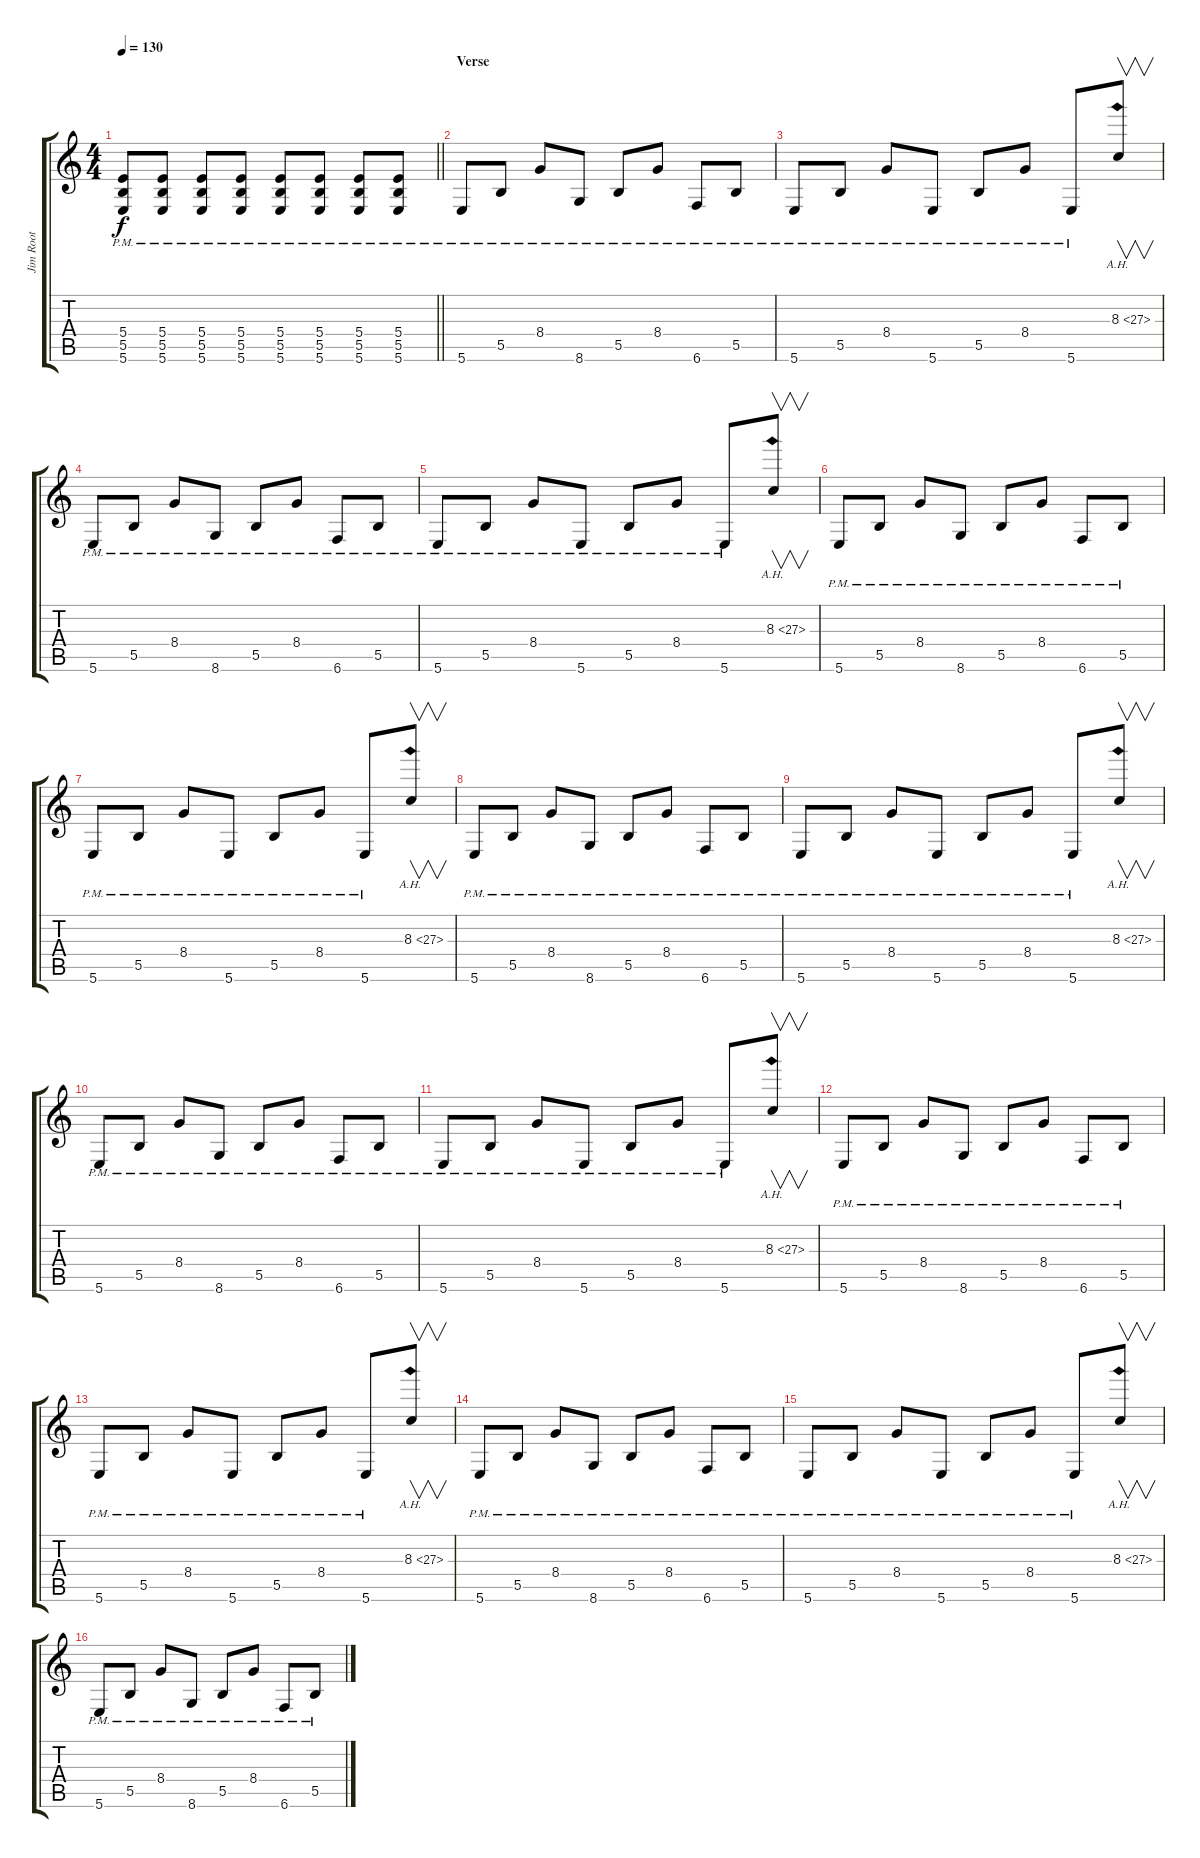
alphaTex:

\track ("Jim Root" "Jim Root") {instrument distortionguitar}
\staff {score tabs}
\tuning (Db4 Ab3 E3 B2 Gb2 B1) {hide}
\ts (4 4)
\tempo 130
\clef g2
\barLineRight lightlight
\ks c
(5.4{pm} 5.5{pm} 5.6{pm}).8{dy f} (5.4{pm} 5.5{pm} 5.6{pm}).8 (5.4{pm} 5.5{pm} 5.6{pm}).8 (5.4{pm} 5.5{pm} 5.6{pm}).8 (5.4{pm} 5.5{pm} 5.6{pm}).8 (5.4{pm} 5.5{pm} 5.6{pm}).8 (5.4{pm} 5.5{pm} 5.6{pm}).8 (5.4{pm} 5.5{pm} 5.6{pm}).8 |
\section ("" "Verse")
5.6{pm}.8 5.5{pm}.8 8.4{pm}.8 8.6{pm}.8 5.5{pm}.8 8.4{pm}.8 6.6{pm}.8 5.5{pm}.8 |
5.6{pm}.8 5.5{pm}.8 8.4{pm}.8 5.6{pm}.8 5.5{pm}.8 8.4{pm}.8 5.6{pm}.8 8.3{ah 19}.8{v} |
5.6{pm}.8 5.5{pm}.8 8.4{pm}.8 8.6{pm}.8 5.5{pm}.8 8.4{pm}.8 6.6{pm}.8 5.5{pm}.8 |
5.6{pm}.8 5.5{pm}.8 8.4{pm}.8 5.6{pm}.8 5.5{pm}.8 8.4{pm}.8 5.6{pm}.8 8.3{ah 19}.8{v} |
5.6{pm}.8 5.5{pm}.8 8.4{pm}.8 8.6{pm}.8 5.5{pm}.8 8.4{pm}.8 6.6{pm}.8 5.5{pm}.8 |
5.6{pm}.8 5.5{pm}.8 8.4{pm}.8 5.6{pm}.8 5.5{pm}.8 8.4{pm}.8 5.6{pm}.8 8.3{ah 19}.8{v} |
5.6{pm}.8 5.5{pm}.8 8.4{pm}.8 8.6{pm}.8 5.5{pm}.8 8.4{pm}.8 6.6{pm}.8 5.5{pm}.8 |
5.6{pm}.8 5.5{pm}.8 8.4{pm}.8 5.6{pm}.8 5.5{pm}.8 8.4{pm}.8 5.6{pm}.8 8.3{ah 19}.8{v} |
5.6{pm}.8 5.5{pm}.8 8.4{pm}.8 8.6{pm}.8 5.5{pm}.8 8.4{pm}.8 6.6{pm}.8 5.5{pm}.8 |
5.6{pm}.8 5.5{pm}.8 8.4{pm}.8 5.6{pm}.8 5.5{pm}.8 8.4{pm}.8 5.6{pm}.8 8.3{ah 19}.8{v} |
5.6{pm}.8 5.5{pm}.8 8.4{pm}.8 8.6{pm}.8 5.5{pm}.8 8.4{pm}.8 6.6{pm}.8 5.5{pm}.8 |
5.6{pm}.8 5.5{pm}.8 8.4{pm}.8 5.6{pm}.8 5.5{pm}.8 8.4{pm}.8 5.6{pm}.8 8.3{ah 19}.8{v} |
5.6{pm}.8 5.5{pm}.8 8.4{pm}.8 8.6{pm}.8 5.5{pm}.8 8.4{pm}.8 6.6{pm}.8 5.5{pm}.8 |
5.6{pm}.8 5.5{pm}.8 8.4{pm}.8 5.6{pm}.8 5.5{pm}.8 8.4{pm}.8 5.6{pm}.8 8.3{ah 19}.8{v} |
5.6{pm}.8 5.5{pm}.8 8.4{pm}.8 8.6{pm}.8 5.5{pm}.8 8.4{pm}.8 6.6{pm}.8 5.5{pm}.8
